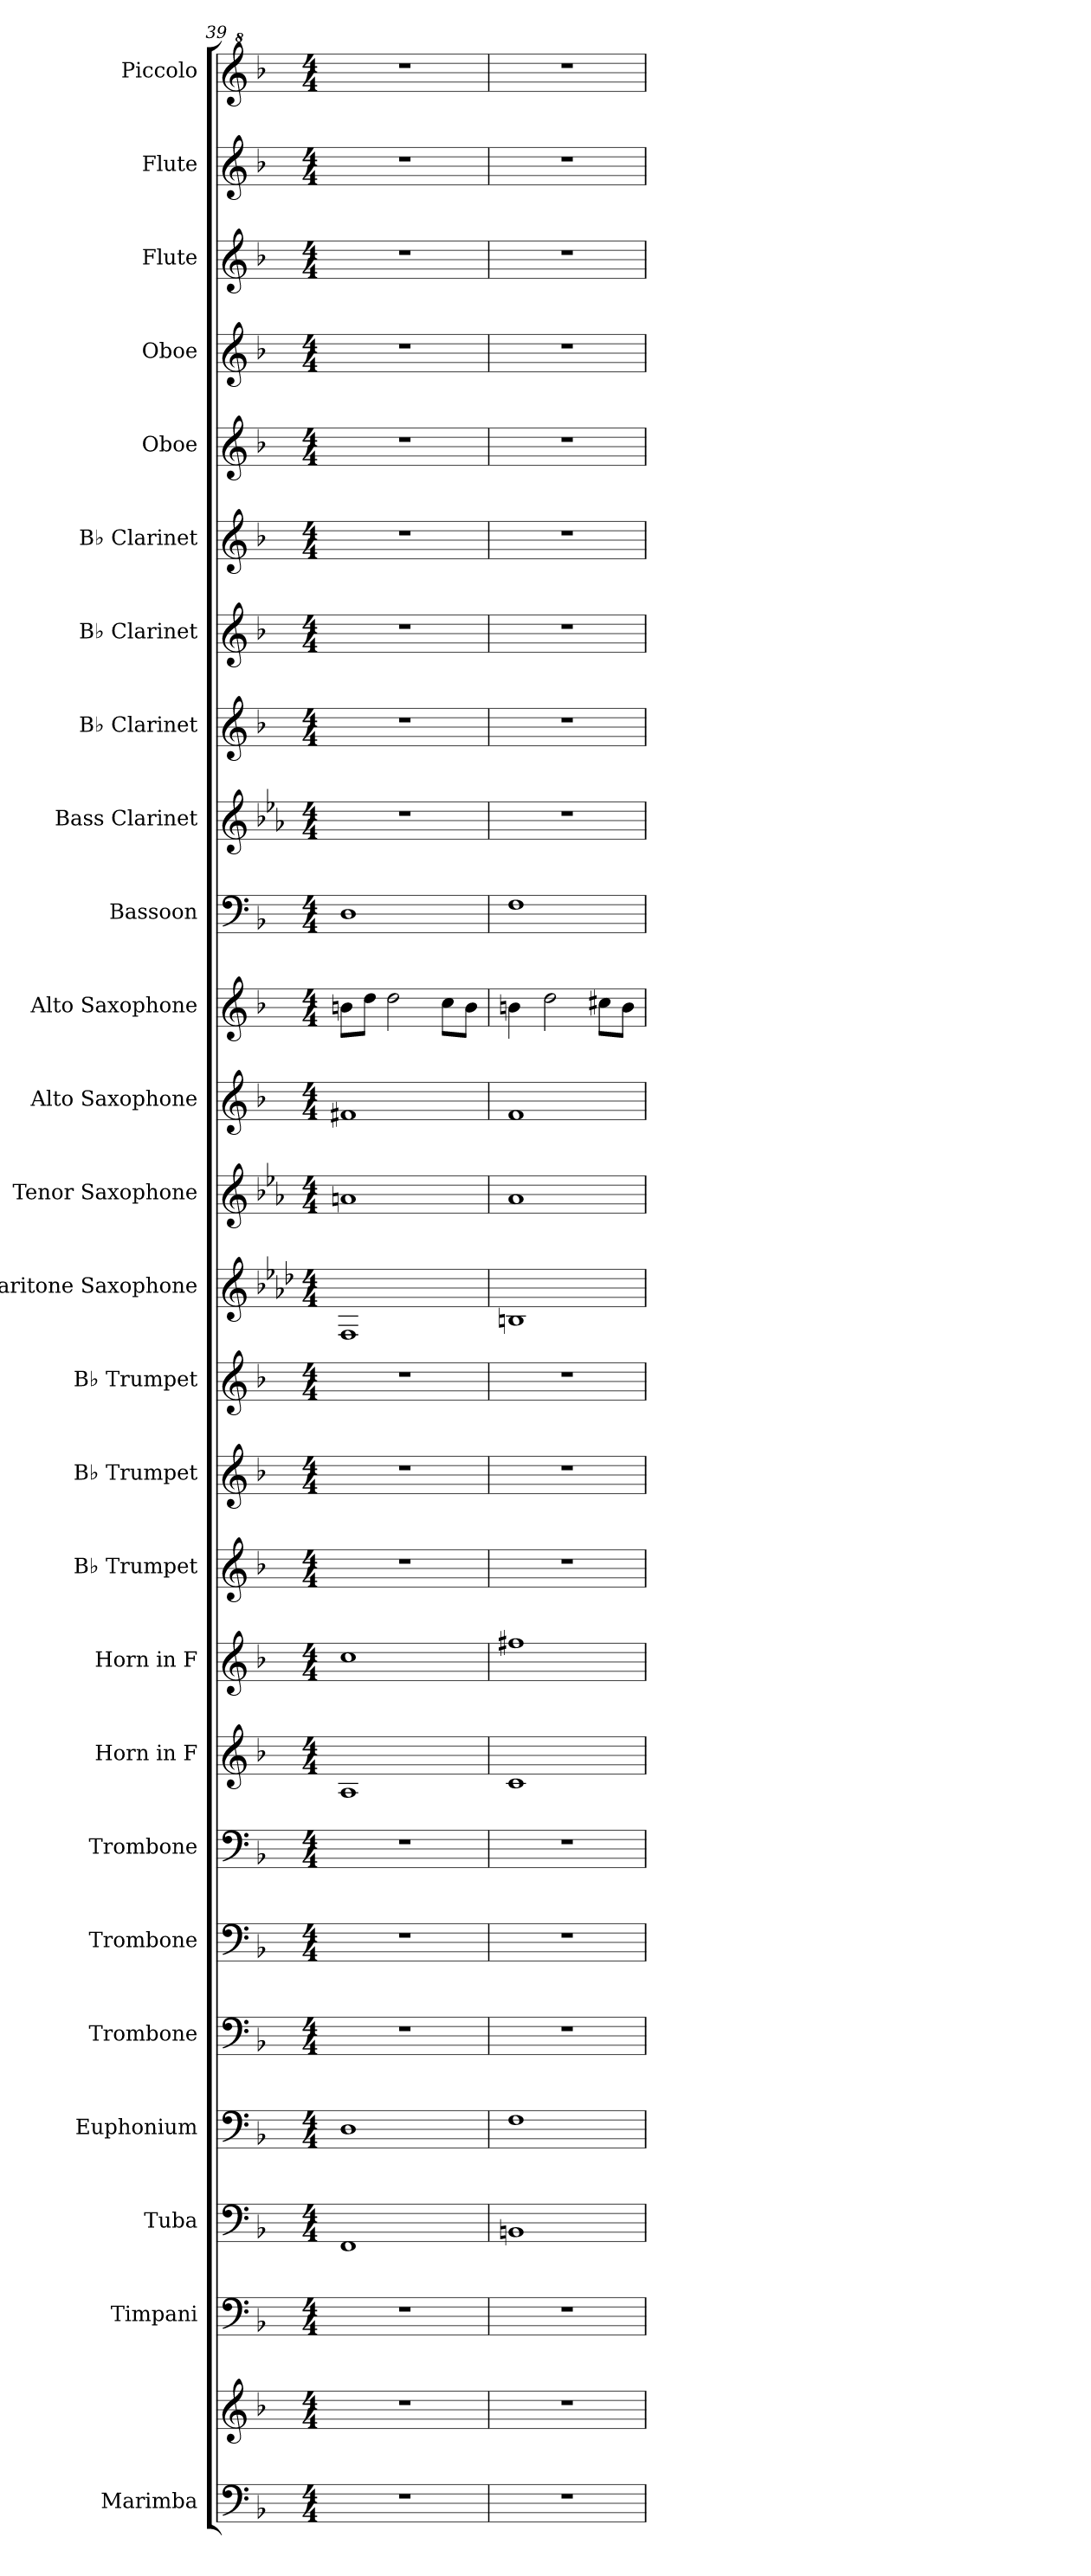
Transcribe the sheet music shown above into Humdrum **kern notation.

**kern	**kern	**kern	**kern	**kern	**kern	**kern	**kern	**kern	**kern	**kern	**kern	**kern	**kern	**kern	**kern	**kern	**kern	**kern	**kern	**kern	**kern	**kern	**kern	**kern	**kern	**kern
*part26	*part26	*part25	*part24	*part23	*part22	*part21	*part20	*part19	*part18	*part17	*part16	*part15	*part14	*part13	*part12	*part11	*part10	*part9	*part8	*part7	*part6	*part5	*part4	*part3	*part2	*part1
*staff27	*staff26	*staff25	*staff24	*staff23	*staff22	*staff21	*staff20	*staff19	*staff18	*staff17	*staff16	*staff15	*staff14	*staff13	*staff12	*staff11	*staff10	*staff9	*staff8	*staff7	*staff6	*staff5	*staff4	*staff3	*staff2	*staff1
*I"Marimba	*	*I"Timpani	*I"Tuba	*I"Euphonium	*I"Trombone	*I"Trombone	*I"Trombone	*I"Horn in F	*I"Horn in F	*I"B♭ Trumpet	*I"B♭ Trumpet	*I"B♭ Trumpet	*I"Baritone Saxophone	*I"Tenor Saxophone	*I"Alto Saxophone	*I"Alto Saxophone	*I"Bassoon	*I"Bass Clarinet	*I"B♭ Clarinet	*I"B♭ Clarinet	*I"B♭ Clarinet	*I"Oboe	*I"Oboe	*I"Flute	*I"Flute	*I"Piccolo
*I'Mrm.	*	*I'Timp.	*I'Tba.	*I'Euph.	*I'Tbn.	*I'Tbn.	*I'Tbn.	*	*	*I'B♭ Tpt.	*I'B♭ Tpt.	*I'B♭ Tpt.	*I'Bar. Sax.	*I'T. Sax.	*I'A. Sax.	*I'A. Sax.	*I'Bsn.	*I'B. Cl.	*I'B♭ Cl.	*I'B♭ Cl.	*I'B♭ Cl.	*I'Ob.	*I'Ob.	*I'Fl.	*I'Fl.	*I'Picc.
*clefF4	*clefG2	*clefF4	*clefF4	*clefF4	*clefF4	*clefF4	*clefF4	*clefG2	*clefG2	*clefG2	*clefG2	*clefG2	*clefG2	*clefG2	*clefG2	*clefG2	*clefF4	*clefG2	*clefG2	*clefG2	*clefG2	*clefG2	*clefG2	*clefG2	*clefG2	*clefG^2
*	*	*	*	*	*	*	*	*ITrd4c7	*ITrd4c7	*ITrd1c2	*ITrd1c2	*ITrd1c2	*ITrd12c21	*ITrd8c14	*ITrd5c9	*ITrd5c9	*	*ITrd8c14	*ITrd1c2	*ITrd1c2	*ITrd1c2	*	*	*	*	*ITrd-7c-12
*k[b-]	*k[b-]	*k[b-]	*k[b-]	*k[b-]	*k[b-]	*k[b-]	*k[b-]	*k[b-e-]	*k[b-e-]	*k[b-e-a-]	*k[b-e-a-]	*k[b-e-a-]	*k[b-e-a-d-]	*k[b-e-a-]	*k[b-e-a-d-]	*k[b-e-a-d-]	*k[b-]	*k[b-e-a-]	*k[b-e-a-]	*k[b-e-a-]	*k[b-e-a-]	*k[b-]	*k[b-]	*k[b-]	*k[b-]	*k[b-]
*M4/4	*M4/4	*M4/4	*M4/4	*M4/4	*M4/4	*M4/4	*M4/4	*M4/4	*M4/4	*M4/4	*M4/4	*M4/4	*M4/4	*M4/4	*M4/4	*M4/4	*M4/4	*M4/4	*M4/4	*M4/4	*M4/4	*M4/4	*M4/4	*M4/4	*M4/4	*M4/4
=39	=39	=39	=39	=39	=39	=39	=39	=39	=39	=39	=39	=39	=39	=39	=39	=39	=39	=39	=39	=39	=39	=39	=39	=39	=39	=39
1r	1r	1r	1FF	1D	1r	1r	1r	1D	1f	1r	1r	1r	1FF	1An	1An	8dn\L	1D	1r	1r	1r	1r	1r	1r	1r	1r	1r
.	.	.	.	.	.	.	.	.	.	.	.	.	.	.	.	8f\J	.	.	.	.	.	.	.	.	.	.
.	.	.	.	.	.	.	.	.	.	.	.	.	.	.	.	2f\	.	.	.	.	.	.	.	.	.	.
.	.	.	.	.	.	.	.	.	.	.	.	.	.	.	.	8e-\L	.	.	.	.	.	.	.	.	.	.
.	.	.	.	.	.	.	.	.	.	.	.	.	.	.	.	8d\J	.	.	.	.	.	.	.	.	.	.
=40	=40	=40	=40	=40	=40	=40	=40	=40	=40	=40	=40	=40	=40	=40	=40	=40	=40	=40	=40	=40	=40	=40	=40	=40	=40	=40
1r	1r	1r	1BBn	1F	1r	1r	1r	1F	1bn	1r	1r	1r	1BBn	1A-	1A-	4dn\	1F	1r	1r	1r	1r	1r	1r	1r	1r	1r
.	.	.	.	.	.	.	.	.	.	.	.	.	.	.	.	2f\	.	.	.	.	.	.	.	.	.	.
.	.	.	.	.	.	.	.	.	.	.	.	.	.	.	.	8en\L	.	.	.	.	.	.	.	.	.	.
.	.	.	.	.	.	.	.	.	.	.	.	.	.	.	.	8d\J	.	.	.	.	.	.	.	.	.	.
=	=	=	=	=	=	=	=	=	=	=	=	=	=	=	=	=	=	=	=	=	=	=	=	=	=	=
*-	*-	*-	*-	*-	*-	*-	*-	*-	*-	*-	*-	*-	*-	*-	*-	*-	*-	*-	*-	*-	*-	*-	*-	*-	*-	*-
